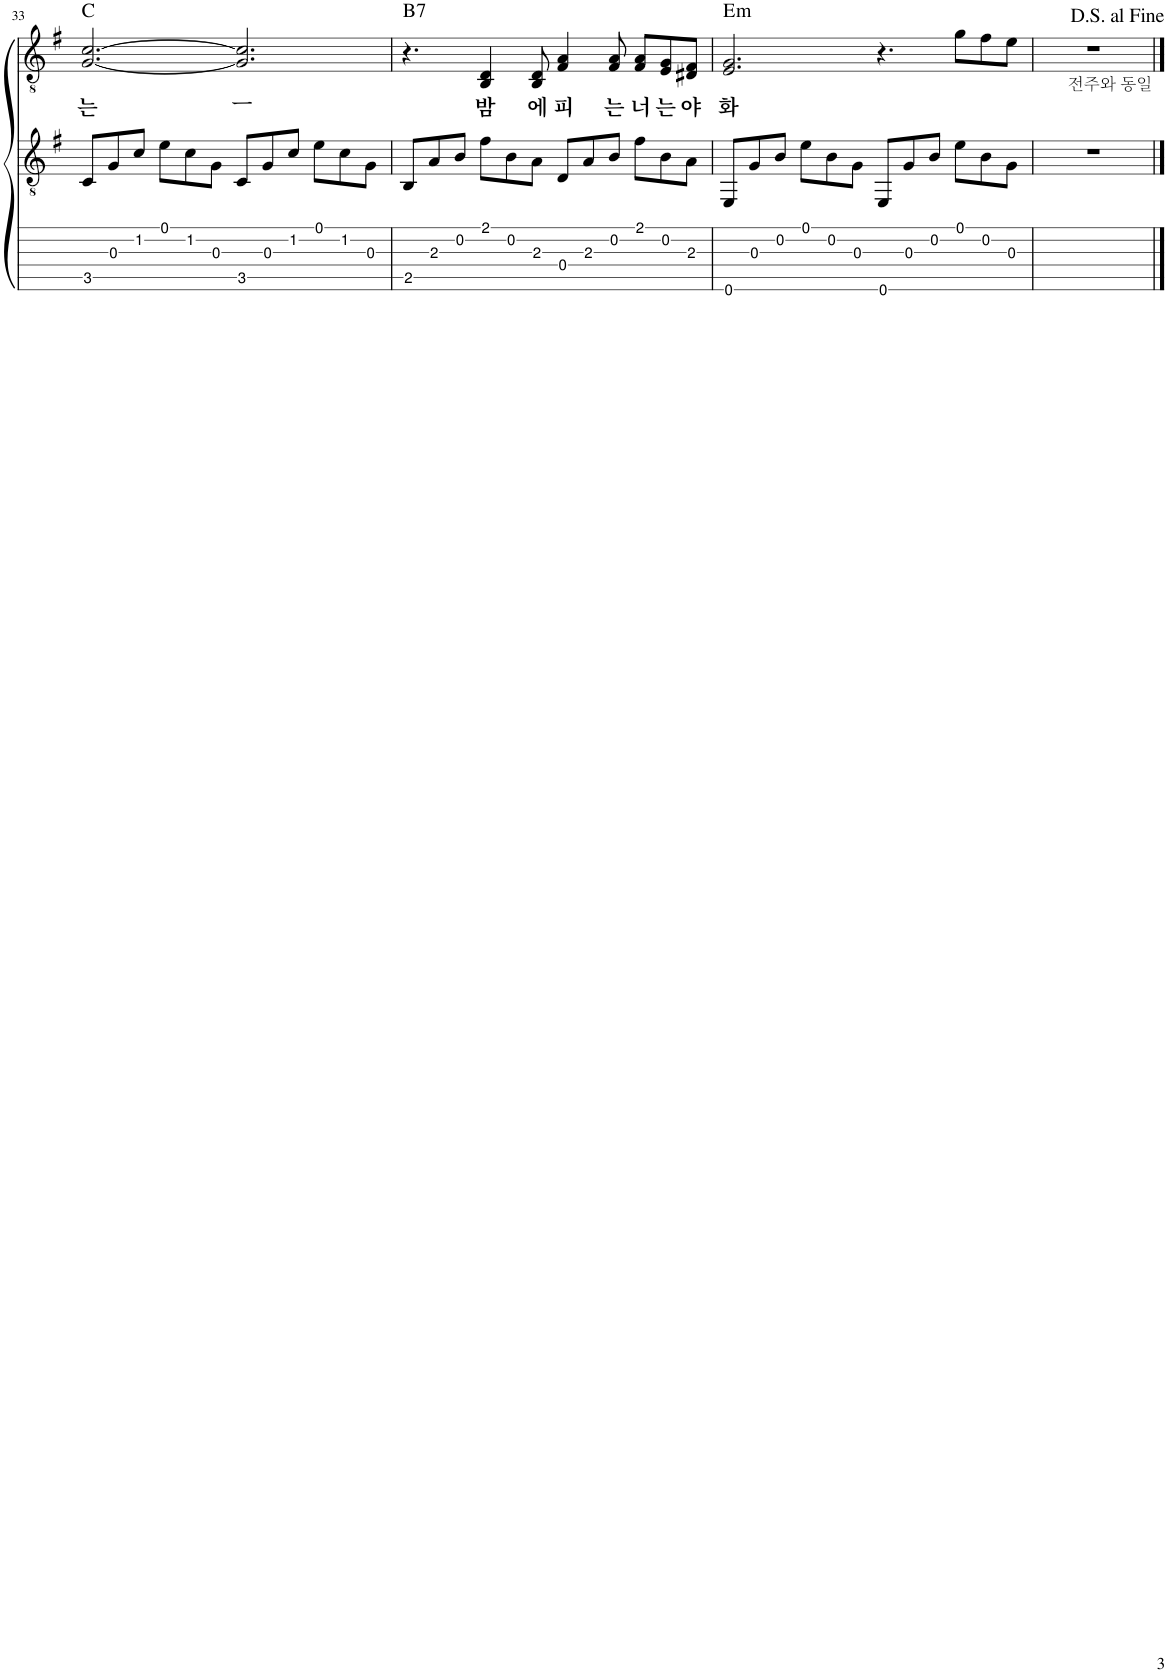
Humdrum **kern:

**kern	**kern	**kern	**text	**harte
*part2	*part2	*part1	*part1	*part1
*staff3	*staff2	*staff1	*staff1	*
*I"어쿠스틱 기타	*	*I"어쿠스틱 기타	*	*
!!LO:PB:g=z
*	*clefGv2	*clefGv2	*	*
*k[f#]	*k[f#]	*k[f#]	*	*
*M12/8	*M12/8	*M12/8	*	*
=33	=33	=33	=33	=33
!	!	!	!LO:LY:b	!
8CL	8C/L	[2.G/ [2.c/	는	C:maj
8G	8G/	.	.	.
8cJ	8c/J	.	.	.
8eL	8e\L	.	.	.
8c	8c\	.	.	.
8GJ	8G\J	.	.	.
!	!	!	!LO:LY:b	!
8CL	8C/L	2.G/] 2.c/]	ㅡ	.
8G	8G/	.	.	.
8cJ	8c/J	.	.	.
8eL	8e\L	.	.	.
8c	8c\	.	.	.
8GJ	8G\J	.	.	.
=34	=34	=34	=34	=34
!	!	!	!	!LO:H:kt=7
8BBL	8BB/L	4.r	.	B:7
8A	8A/	.	.	.
8BJ	8B/J	.	.	.
!	!	!	!LO:LY:b	!
8f#L	8f#\L	4BB/ 4D/	밤	.
8B	8B\	.	.	.
!	!	!	!LO:LY:b	!
8AJ	8A\J	8BB/ 8D/	에	.
!	!	!	!LO:LY:b	!
8DL	8D/L	4F#/ 4A/	피	.
8A	8A/	.	.	.
!	!	!	!LO:LY:b	!
8BJ	8B/J	8F#/ 8A/	는	.
!	!	!	!LO:LY:b	!
8f#L	8f#\L	8F#/ 8A/L	너	.
!	!	!	!LO:LY:b	!
8B	8B\	8E/ 8G/	는	.
!	!	!	!LO:LY:b	!
8AJ	8A\J	8D#X/ 8F#/J	야	.
=35	=35	=35	=35	=35
!	!	!	!LO:LY:b	!LO:H:kt=m
8EEL	8EE/L	2.E/ 2.G/	화	E:min
8G	8G/	.	.	.
8BJ	8B/J	.	.	.
8eL	8e\L	.	.	.
8B	8B\	.	.	.
8GJ	8G\J	.	.	.
8EEL	8EE/L	4.r	.	.
8G	8G/	.	.	.
8BJ	8B/J	.	.	.
8eL	8e\L	8g\L	.	.
8B	8B\	8f#\	.	.
8GJ	8G\J	8e\J	.	.
=36	=36	=36	=36	=36
!	!	!LO:TX:b:t=전주와 동일	!	!
1.r	1.r	1.r	.	.
==	==	==	==	==
*-	*-	*-	*-	*-
